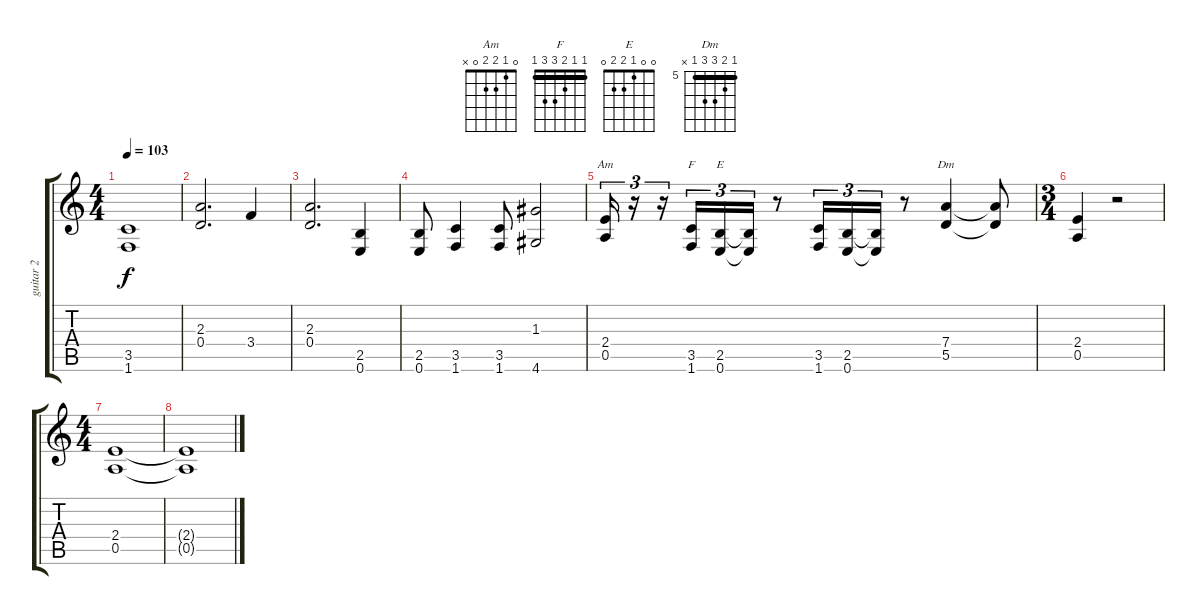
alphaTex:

\track ("guitar 2" "guitar 2") {instrument distortionguitar}
\staff {score tabs}
\tuning (E4 B3 G3 D3 A2 E2) {hide}
\chord ("Am" 0 1 2 2 0 x)
\chord ("F" 1 1 2 3 3 1) {barre 1}
\chord ("E" 0 0 1 2 2 0)
\chord ("Dm" 5 6 7 7 5 x) {firstfret 5 barre 5}
\ts (4 4)
\tempo 103
\clef g2
\ks c
(3.5 1.6).1{dy f} |
(2.3 0.4).2{d} 3.4.4 |
(2.3 0.4).2{d} (2.5 0.6).4 |
(2.5 0.6).8 (3.5 1.6).4 (3.5 1.6).8 (1.3 4.6).2 |
(2.4 0.5).16{tu (3 2) ch "Am" volume 6} r.16{tu (3 2)} r.16{tu (3 2)} (3.5 1.6).16{tu (3 2) ch "F"} (2.5 0.6).16{tu (3 2) ch "E"} (2.5{t} 0.6{t}).16{tu (3 2)} r.8 (3.5 1.6).16{tu (3 2)} (2.5 0.6).16{tu (3 2)} (2.5{t} 0.6{t}).16{tu (3 2)} r.8 (7.4 5.5).4{ch "Dm"} (7.4{t} 5.5{t}).8 |
\ts (3 4)
(2.4 0.5).4 r.2 |
\ts (4 4)
(2.4 0.5).1 |
(2.4{t} 0.5{t}).1
